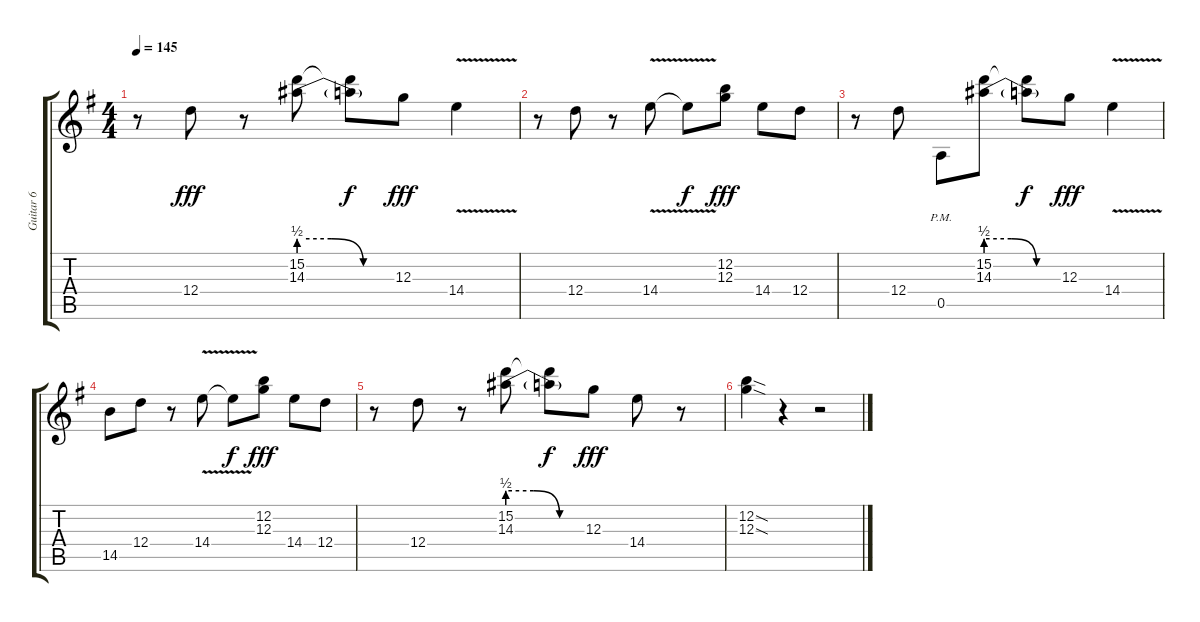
\track ("Guitar 6" "Guitar 6") {instrument distortionguitar}
\staff {score tabs}
\tuning (E4 B3 G3 D3 A2 E2) {hide}
\ts (4 4)
\tempo 145
\clef g2
\ks g
r.8{dy fff} 12.4.8 r.8 (15.2 14.3{be (custom 0 2 20 2 40 0 60 0)}).8 (15.2{t} 14.3{t}).8{dy f} 12.3.8{dy fff} 14.4{v}.4 |
r.8 12.4.8 r.8 14.4{v}.8 14.4{t}.8{dy f} (12.2 12.3).8{dy fff} 14.4.8 12.4.8 |
r.8 12.4.8 0.5{pm}.8 (15.2 14.3{be (custom 0 2 20 2 40 0 60 0)}).8 (15.2{t} 14.3{t}).8{dy f} 12.3.8{dy fff} 14.4{v}.4 |
14.5.8 12.4.8 r.8 14.4{v}.8 14.4{t}.8{dy f} (12.2 12.3).8{dy fff} 14.4.8 12.4.8 |
r.8 12.4.8 r.8 (15.2 14.3{be (custom 0 2 20 2 40 0 60 0)}).8 (15.2{t} 14.3{t}).8{dy f} 12.3.8{dy fff} 14.4.8 r.8 |
(12.2{sod} 12.3{sod}).4 r.4 r.2
